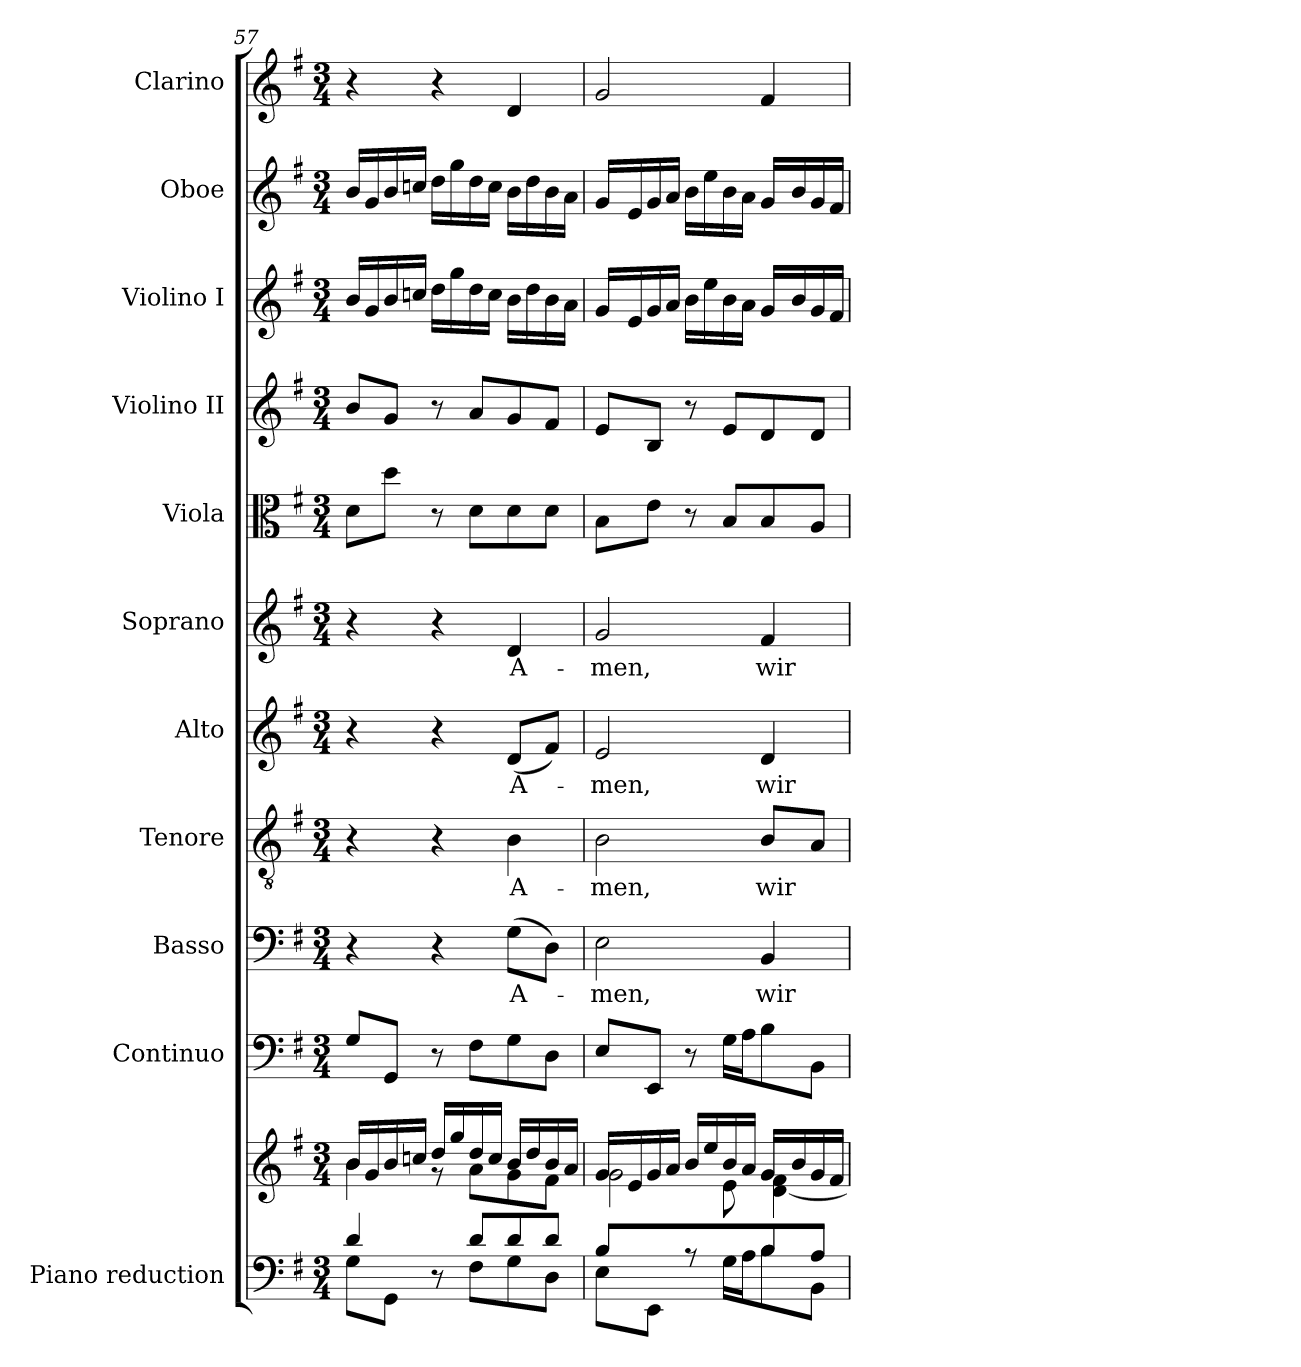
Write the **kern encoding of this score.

**kern	**kern	**kern	**kern	**text	**kern	**text	**kern	**text	**kern	**text	**kern	**kern	**kern	**kern	**kern
*part11	*part11	*part10	*part9	*part9	*part8	*part8	*part7	*part7	*part6	*part6	*part5	*part4	*part3	*part2	*part1
*staff12	*staff11	*staff10	*staff9	*staff9	*staff8	*staff8	*staff7	*staff7	*staff6	*staff6	*staff5	*staff4	*staff3	*staff2	*staff1
*I"Piano reduction	*	*I"Continuo	*I"Basso	*	*I"Tenore	*	*I"Alto	*	*I"Soprano	*	*I"Viola	*I"Violino II	*I"Violino I	*I"Oboe	*I"Clarino
*I'Pno	*	*	*	*	*	*	*	*	*	*	*	*	*	*I'Ob	*
*clefF4	*clefG2	*clefF4	*clefF4	*	*clefGv2	*	*clefG2	*	*clefG2	*	*clefC3	*clefG2	*clefG2	*clefG2	*clefG2
*k[f#]	*k[f#]	*k[f#]	*k[f#]	*	*k[f#]	*	*k[f#]	*	*k[f#]	*	*k[f#]	*k[f#]	*k[f#]	*k[f#]	*k[f#]
*M3/4	*M3/4	*M3/4	*M3/4	*	*M3/4	*	*M3/4	*	*M3/4	*	*M3/4	*M3/4	*M3/4	*M3/4	*M3/4
=57	=57	=57	=57	=57	=57	=57	=57	=57	=57	=57	=57	=57	=57	=57	=57
*^	*^	*	*	*	*	*	*	*	*	*	*	*	*	*	*
4d/	8G\L	16b/LL	4b\	8G/L	4r	.	4r	.	4r	.	4r	.	8d\L	8b/L	16b/LL	16b/LL	4r
.	.	16g/	.	.	.	.	.	.	.	.	.	.	.	.	16g/	16g/	.
.	8GG\J	16b/	.	8GG/J	.	.	.	.	.	.	.	.	8dd\J	8g/J	16b/	16b/	.
.	.	16ccn/JJ	.	.	.	.	.	.	.	.	.	.	.	.	16ccn/JJ	16ccn/JJ	.
8r	8ryy	16dd/LL	8r	8r	4r	.	4r	.	4r	.	4r	.	8r	8r	16dd\LL	16dd\LL	4r
.	.	16gg/	.	.	.	.	.	.	.	.	.	.	.	.	16gg\	16gg\	.
8d/L	8F#\L	16dd/	8a\L	8F#\L	.	.	.	.	.	.	.	.	8d\L	8a/L	16dd\	16dd\	.
.	.	16cc/JJ	.	.	.	.	.	.	.	.	.	.	.	.	16cc\JJ	16cc\JJ	.
!	!	!	!	!	!	!LO:LY:b	!	!LO:LY:b	!	!LO:LY:b	!	!LO:LY:b	!	!	!	!	!
8d/	8G\	16b/LL	8g\	8G\	(8G\L	A-	4B\	A-	(8d/L	A-	4d/	A-	8d\	8g/	16b\LL	16b\LL	4d/
.	.	16dd/	.	.	.	.	.	.	.	.	.	.	.	.	16dd\	16dd\	.
8d/J	8D\J	16b/	8f#\J	8D\J	8D\J)	.	.	.	8f#/J)	.	.	.	8d\J	8f#/J	16b\	16b\	.
.	.	16a/JJ	.	.	.	.	.	.	.	.	.	.	.	.	16a\JJ	16a\JJ	.
=58	=58	=58	=58	=58	=58	=58	=58	=58	=58	=58	=58	=58	=58	=58	=58	=58	=58
*	*	*	*^	*	*	*	*	*	*	*	*	*	*	*	*	*	*
!	!	!	!	!	!	!	!LO:LY:b	!	!LO:LY:b	!	!LO:LY:b	!	!LO:LY:b	!	!	!	!	!
4B/	8E\L	16g/LL	2g\	4.ryy	8E/L	2E\	-men,	2B\	-men,	2e/	-men,	2g/	-men,	8B\L	8e/L	16g/LL	16g/LL	2g/
.	.	16e/	.	.	.	.	.	.	.	.	.	.	.	.	.	16e/	16e/	.
.	8EE\J	16g/	.	.	8EE/J	.	.	.	.	.	.	.	.	8e\J	8B/J	16g/	16g/	.
.	.	16a/JJ	.	.	.	.	.	.	.	.	.	.	.	.	.	16a/JJ	16a/JJ	.
8r	8ryy	16b/LL	.	.	8r	.	.	.	.	.	.	.	.	8r	8r	16b\LL	16b\LL	.
.	.	16ee/	.	.	.	.	.	.	.	.	.	.	.	.	.	16ee\	16ee\	.
8ryy	16G\LL	16b/	.	8e\L	16G\LL	.	.	.	.	.	.	.	.	8B/L	8e/L	16b\	16b\	.
.	16A\J	16a/JJ	.	.	16A\J	.	.	.	.	.	.	.	.	.	.	16a\JJ	16a\JJ	.
!	!	!	!	!	!	!	!LO:LY:b	!	!LO:LY:b	!	!LO:LY:b	!	!LO:LY:b	!	!	!	!	!
8B/	8B\	16g/LL	[4d\ 4f#\	4ryy	8B\	4BB/	wir	8B/L	wir	4d/	wir	4f#/	wir	8B/	8d/	16g/LL	16g/LL	4f#/
.	.	16b/	.	.	.	.	.	.	.	.	.	.	.	.	.	16b/	16b/	.
8A/J	8BB\J	16g/	.	.	8BB\J	.	.	8A/J	.	.	.	.	.	8A/J	8d/J	16g/	16g/	.
.	.	16f#/JJ	.	.	.	.	.	.	.	.	.	.	.	.	.	16f#/JJ	16f#/JJ	.
*v	*v	*	*	*	*	*	*	*	*	*	*	*	*	*	*	*	*	*
*	*v	*v	*v	*	*	*	*	*	*	*	*	*	*	*	*	*	*
=	=	=	=	=	=	=	=	=	=	=	=	=	=	=	=
*-	*-	*-	*-	*-	*-	*-	*-	*-	*-	*-	*-	*-	*-	*-	*-
